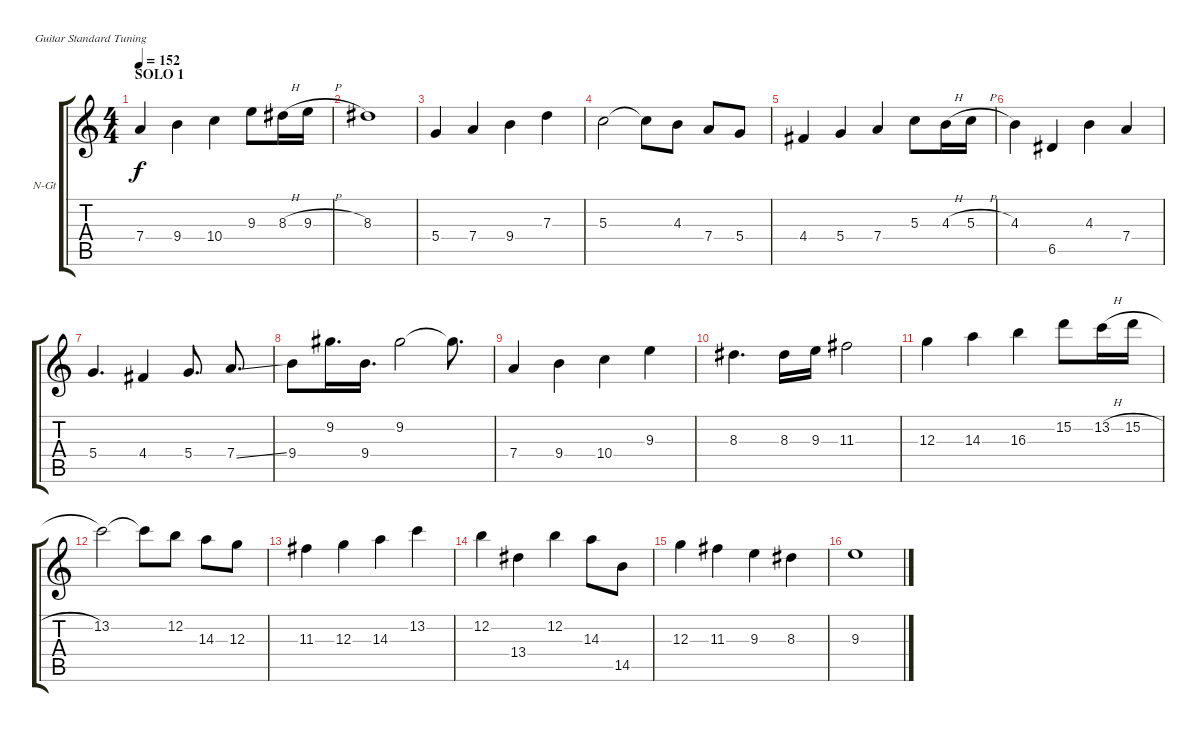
\defaultSystemsLayout 4
\bracketExtendMode groupsimilarinstruments
\firstSystemTrackNameOrientation horizontal
\otherSystemsTrackNameOrientation horizontal
\track ("Nylon Guitar" "N-Gt") {instrument acousticguitarnylon}
\staff {score tabs}
\tuning (E4 B3 G3 D3 A2 E2)
\ts (4 4)
\section ("" "SOLO 1")
\tempo 152
\clef g2
\ks c
7.4.4{dy f} 9.4.4 10.4.4 9.3.8 8.3{h}.16 9.3{h}.16 |
8.3.1 |
5.4.4 7.4.4 9.4.4 7.3.4 |
5.3.2 5.3{t}.8 4.3.8 7.4.8 5.4.8 |
4.4.4 5.4.4 7.4.4 5.3.8 4.3{h}.16 5.3{h}.16 |
4.3.4 6.5.4 4.3.4 7.4.4 |
5.4.4{d} 4.4.4 5.4.8{d} 7.4{ss}.8{d} |
9.4.8 9.2.16{d} 9.4.16{d} 9.2.2 9.2{t}.8{d} |
7.4.4 9.4.4 10.4.4 9.3.4 |
8.3.4{d} 8.3.16 9.3.16 11.3.2 |
12.3.4 14.3.4 16.3.4 15.2.8 13.2{h}.16 15.2{h}.16 |
13.2.2 13.2{t}.8 12.2.8 14.3.8 12.3.8 |
11.3.4 12.3.4 14.3.4 13.2.4 |
12.2.4 13.4.4 12.2.4 14.3.8 14.5.8 |
12.3.4 11.3.4 9.3.4 8.3.4 |
9.3.1
